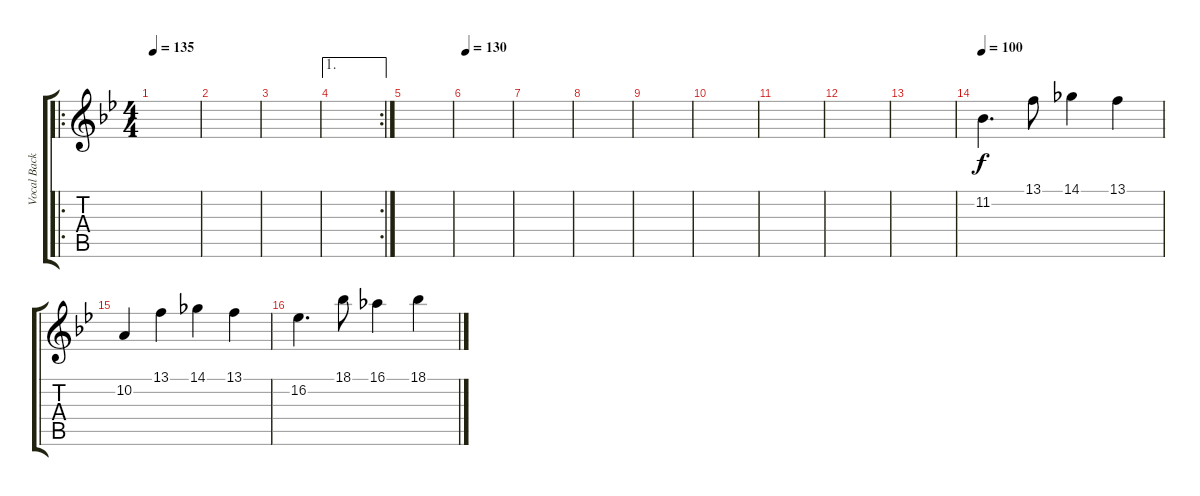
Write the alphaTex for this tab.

\track ("Vocal Back" "Vocal Back") {instrument lead6voice}
\staff {score tabs}
\tuning (E4 B3 G3 D3 A2 E2) {hide}
\ro
\ts (4 4)
\tempo 135
\clef g2
\ks gminor
|
|
|
\ae 1
\rc 2
|
|
\tempo 130
|
|
|
|
|
|
|
|
\tempo 100
11.2.4{d dy f} 13.1.8 14.1.4 13.1.4 |
10.2.4 13.1.4 14.1.4 13.1.4 |
16.2.4{d} 18.1.8 16.1.4 18.1.4
